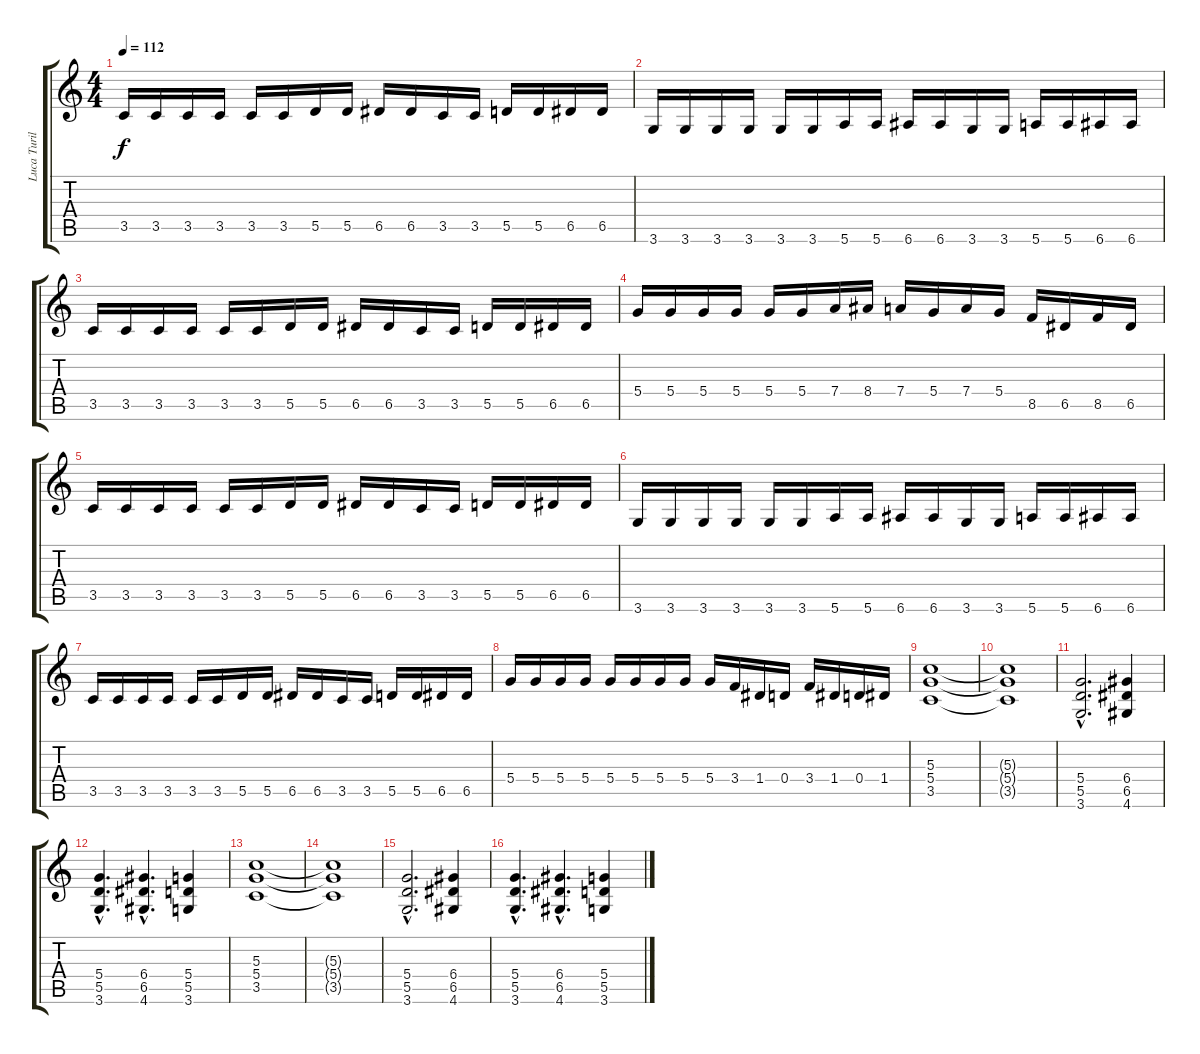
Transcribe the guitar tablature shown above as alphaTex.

\track ("Luca Turilli - Lead Guitar" "Luca Turil") {instrument distortionguitar}
\staff {score tabs}
\tuning (E4 B3 G3 D3 A2 E2) {hide}
\ts (4 4)
\tempo 112
\clef g2
\ks c
3.5.16{dy f} 3.5.16 3.5.16 3.5.16 3.5.16 3.5.16 5.5.16 5.5.16 6.5.16 6.5.16 3.5.16 3.5.16 5.5.16 5.5.16 6.5.16 6.5.16 |
3.6.16 3.6.16 3.6.16 3.6.16 3.6.16 3.6.16 5.6.16 5.6.16 6.6.16 6.6.16 3.6.16 3.6.16 5.6.16 5.6.16 6.6.16 6.6.16 |
3.5.16 3.5.16 3.5.16 3.5.16 3.5.16 3.5.16 5.5.16 5.5.16 6.5.16 6.5.16 3.5.16 3.5.16 5.5.16 5.5.16 6.5.16 6.5.16 |
5.4.16 5.4.16 5.4.16 5.4.16 5.4.16 5.4.16 7.4.16 8.4.16 7.4.16 5.4.16 7.4.16 5.4.16 8.5.16 6.5.16 8.5.16 6.5.16 |
3.5.16 3.5.16 3.5.16 3.5.16 3.5.16 3.5.16 5.5.16 5.5.16 6.5.16 6.5.16 3.5.16 3.5.16 5.5.16 5.5.16 6.5.16 6.5.16 |
3.6.16 3.6.16 3.6.16 3.6.16 3.6.16 3.6.16 5.6.16 5.6.16 6.6.16 6.6.16 3.6.16 3.6.16 5.6.16 5.6.16 6.6.16 6.6.16 |
3.5.16 3.5.16 3.5.16 3.5.16 3.5.16 3.5.16 5.5.16 5.5.16 6.5.16 6.5.16 3.5.16 3.5.16 5.5.16 5.5.16 6.5.16 6.5.16 |
5.4.16 5.4.16 5.4.16 5.4.16 5.4.16 5.4.16 5.4.16 5.4.16 5.4.16 3.4.16 1.4.16 0.4.16 3.4.16 1.4.16 0.4.16 1.4.16 |
(5.3 5.4 3.5).1 |
(5.3{t} 5.4{t} 3.5{t}).1 |
(5.4{hac} 5.5{hac} 3.6{hac}).2{d} (6.4 6.5 4.6).4 |
(5.4{hac} 5.5{hac} 3.6{hac}).4{d} (6.4{hac} 6.5{hac} 4.6{hac}).4{d} (5.4 5.5 3.6).4 |
(5.3 5.4 3.5).1 |
(5.3{t} 5.4{t} 3.5{t}).1 |
(5.4{hac} 5.5{hac} 3.6{hac}).2{d} (6.4 6.5 4.6).4 |
(5.4{hac} 5.5{hac} 3.6{hac}).4{d} (6.4{hac} 6.5{hac} 4.6{hac}).4{d} (5.4 5.5 3.6).4
